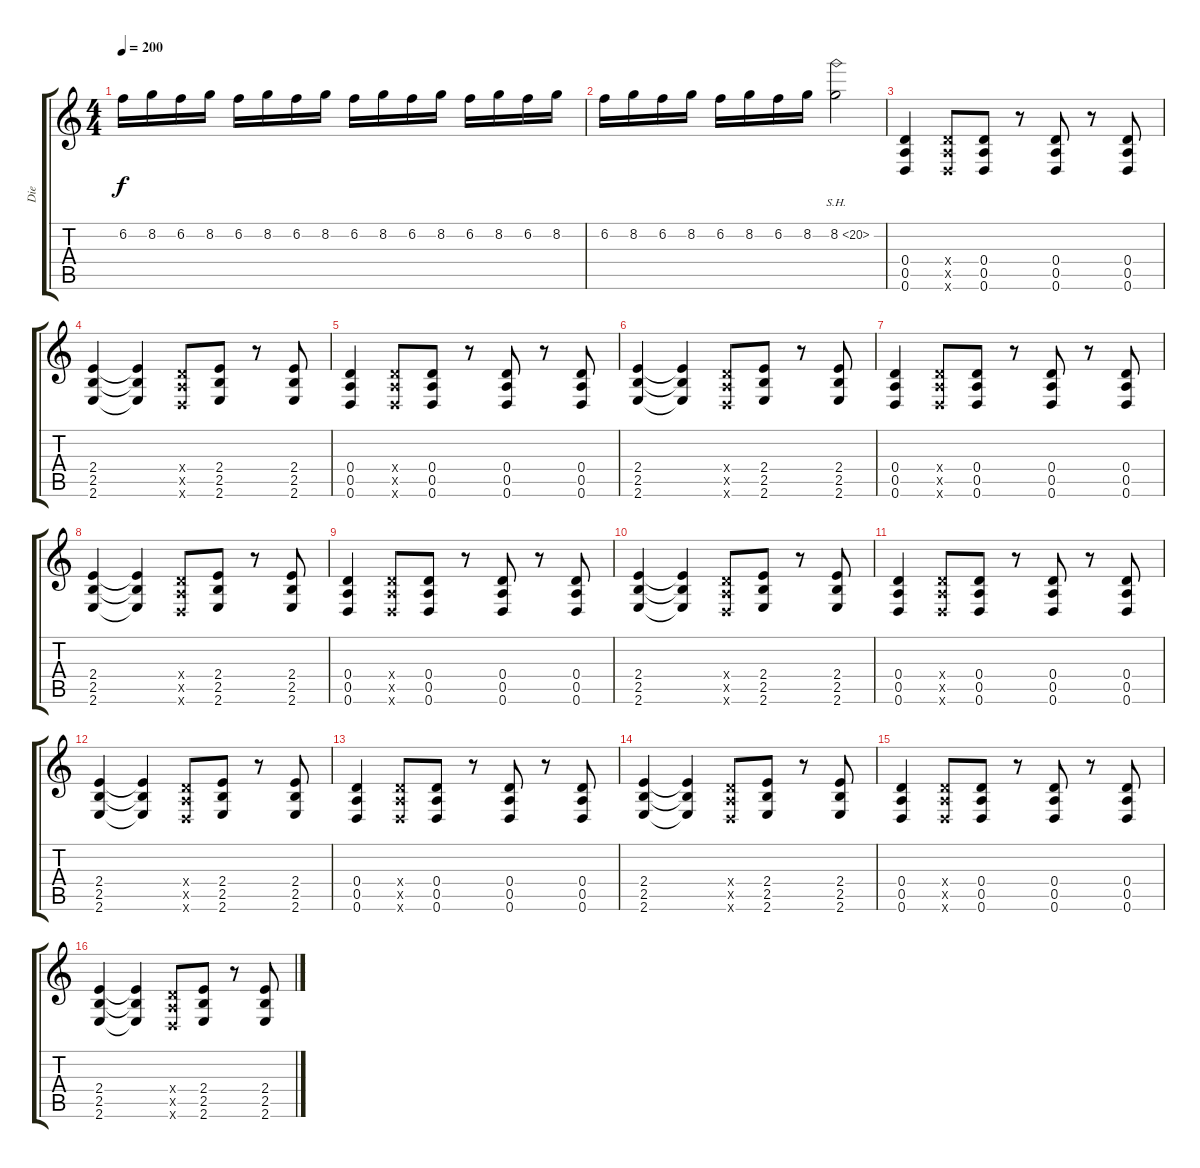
\track ("Die" "Die") {instrument distortionguitar}
\staff {score tabs}
\tuning (E4 B3 G3 D3 A2 D2) {hide}
\ts (4 4)
\tempo 200
\clef g2
\ks c
6.2.16{dy f} 8.2.16 6.2.16 8.2.16 6.2.16 8.2.16 6.2.16 8.2.16 6.2.16 8.2.16 6.2.16 8.2.16 6.2.16 8.2.16 6.2.16 8.2.16 |
6.2.16 8.2.16 6.2.16 8.2.16 6.2.16 8.2.16 6.2.16 8.2.16 8.2{sh 12}.2 |
(0.4 0.5 0.6).4 (0.4{x} 0.5{x} 0.6{x}).8 (0.4 0.5 0.6).8 r.8 (0.4 0.5 0.6).8 r.8 (0.4 0.5 0.6).8 |
(2.4 2.5 2.6).4 (2.4{t} 2.5{t} 2.6{t}).4 (0.4{x} 0.5{x} 0.6{x}).8 (2.4 2.5 2.6).8 r.8 (2.4 2.5 2.6).8 |
(0.4 0.5 0.6).4 (0.4{x} 0.5{x} 0.6{x}).8 (0.4 0.5 0.6).8 r.8 (0.4 0.5 0.6).8 r.8 (0.4 0.5 0.6).8 |
(2.4 2.5 2.6).4 (2.4{t} 2.5{t} 2.6{t}).4 (0.4{x} 0.5{x} 0.6{x}).8 (2.4 2.5 2.6).8 r.8 (2.4 2.5 2.6).8 |
(0.4 0.5 0.6).4 (0.4{x} 0.5{x} 0.6{x}).8 (0.4 0.5 0.6).8 r.8 (0.4 0.5 0.6).8 r.8 (0.4 0.5 0.6).8 |
(2.4 2.5 2.6).4 (2.4{t} 2.5{t} 2.6{t}).4 (0.4{x} 0.5{x} 0.6{x}).8 (2.4 2.5 2.6).8 r.8 (2.4 2.5 2.6).8 |
(0.4 0.5 0.6).4 (0.4{x} 0.5{x} 0.6{x}).8 (0.4 0.5 0.6).8 r.8 (0.4 0.5 0.6).8 r.8 (0.4 0.5 0.6).8 |
(2.4 2.5 2.6).4 (2.4{t} 2.5{t} 2.6{t}).4 (0.4{x} 0.5{x} 0.6{x}).8 (2.4 2.5 2.6).8 r.8 (2.4 2.5 2.6).8 |
(0.4 0.5 0.6).4 (0.4{x} 0.5{x} 0.6{x}).8 (0.4 0.5 0.6).8 r.8 (0.4 0.5 0.6).8 r.8 (0.4 0.5 0.6).8 |
(2.4 2.5 2.6).4 (2.4{t} 2.5{t} 2.6{t}).4 (0.4{x} 0.5{x} 0.6{x}).8 (2.4 2.5 2.6).8 r.8 (2.4 2.5 2.6).8 |
(0.4 0.5 0.6).4 (0.4{x} 0.5{x} 0.6{x}).8 (0.4 0.5 0.6).8 r.8 (0.4 0.5 0.6).8 r.8 (0.4 0.5 0.6).8 |
(2.4 2.5 2.6).4 (2.4{t} 2.5{t} 2.6{t}).4 (0.4{x} 0.5{x} 0.6{x}).8 (2.4 2.5 2.6).8 r.8 (2.4 2.5 2.6).8 |
(0.4 0.5 0.6).4 (0.4{x} 0.5{x} 0.6{x}).8 (0.4 0.5 0.6).8 r.8 (0.4 0.5 0.6).8 r.8 (0.4 0.5 0.6).8 |
(2.4 2.5 2.6).4 (2.4{t} 2.5{t} 2.6{t}).4 (0.4{x} 0.5{x} 0.6{x}).8 (2.4 2.5 2.6).8 r.8 (2.4 2.5 2.6).8
